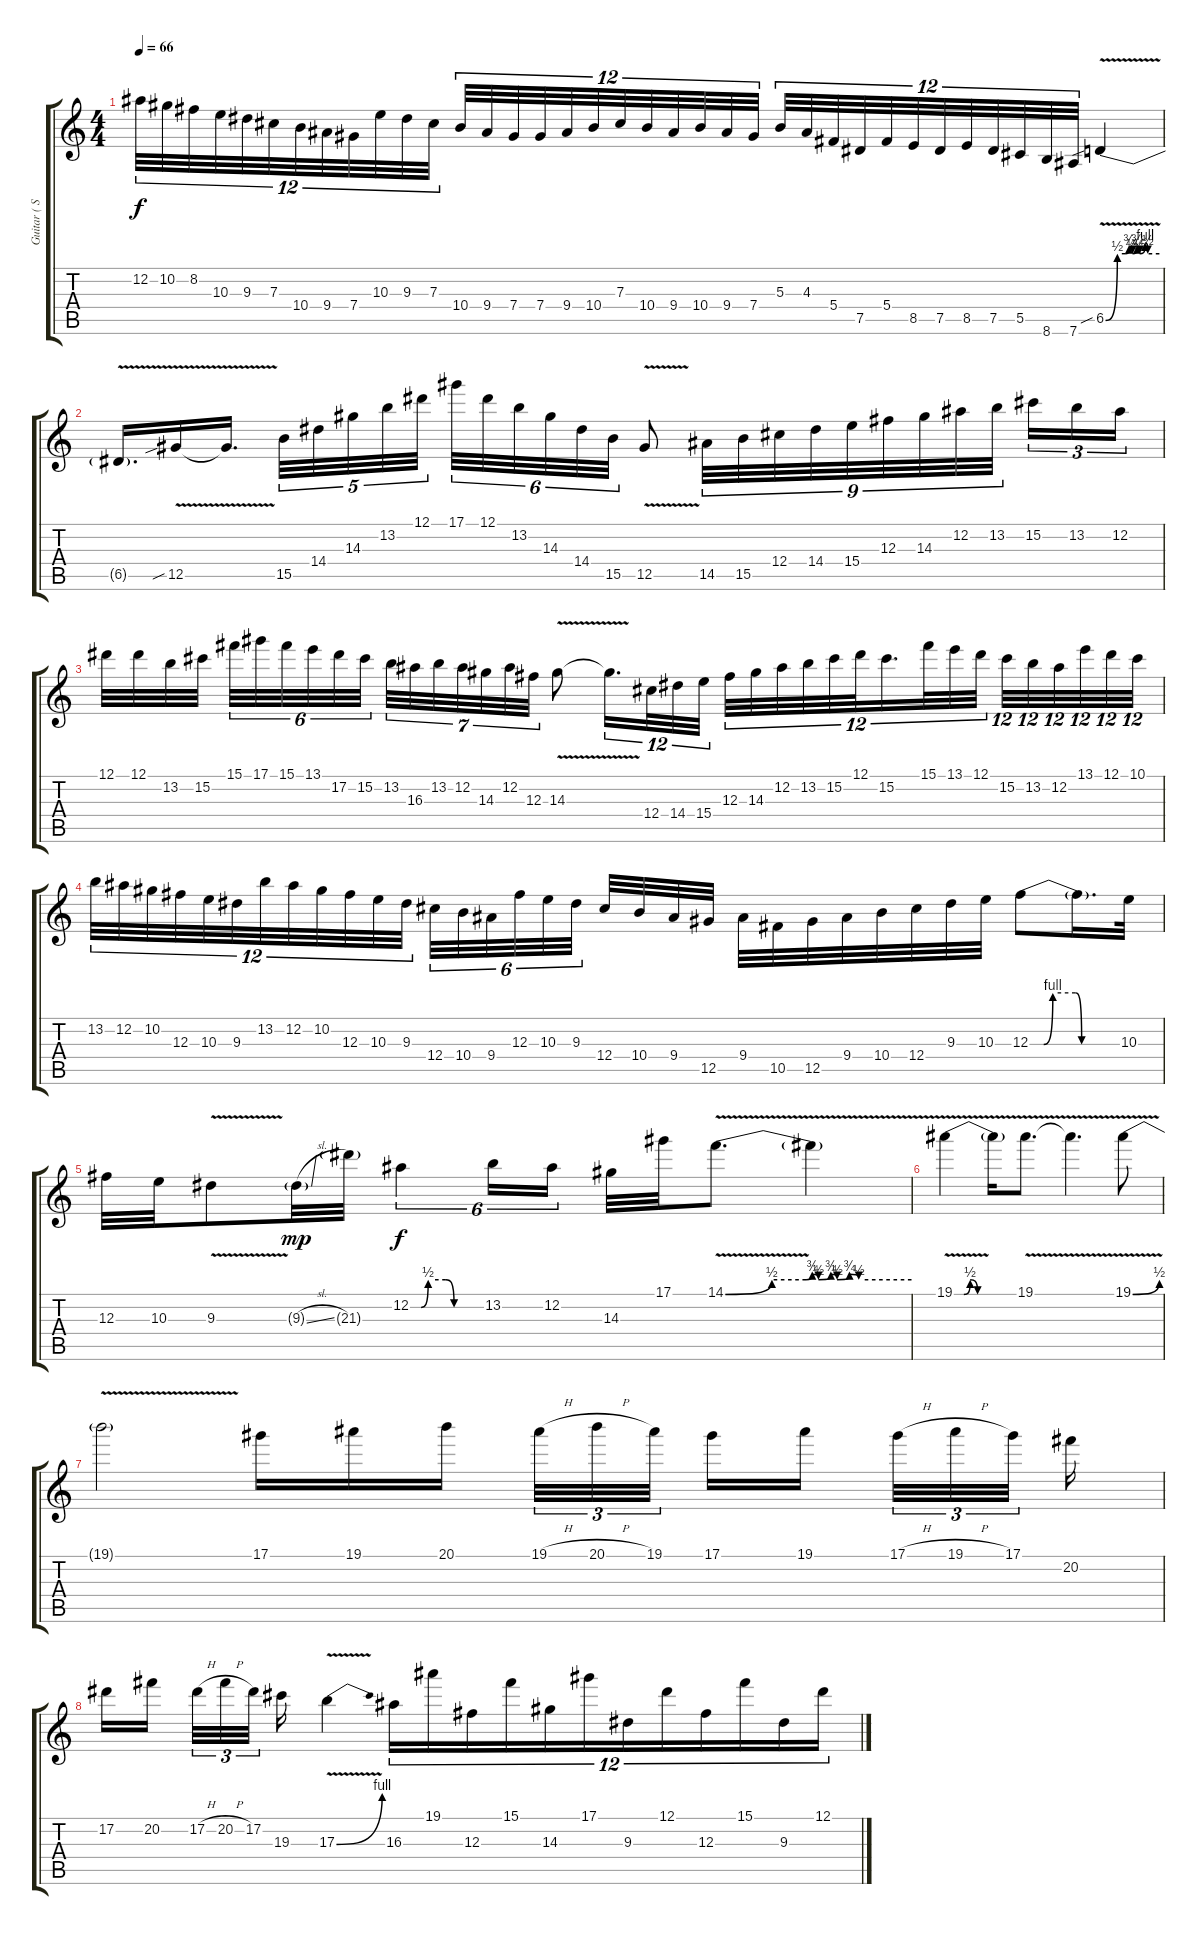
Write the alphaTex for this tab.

\track ("Guitar ( Solo )" "Guitar ( S") {instrument overdrivenguitar}
\staff {score tabs}
\tuning (Eb4 Bb3 Gb3 Db3 Ab2 Eb2) {hide}
\ts (4 4)
\tempo 66
\clef g2
\ks c
12.2.32{tu (12 8) dy f} 10.2.32{tu (12 8)} 8.2.32{tu (12 8)} 10.3.32{tu (12 8)} 9.3.32{tu (12 8)} 7.3.32{tu (12 8)} 10.4.32{tu (12 8)} 9.4.32{tu (12 8)} 7.4.32{tu (12 8)} 10.3.32{tu (12 8)} 9.3.32{tu (12 8)} 7.3.32{tu (12 8)} 10.4.32{tu (12 8)} 9.4.32{tu (12 8)} 7.4.32{tu (12 8)} 7.4.32{tu (12 8)} 9.4.32{tu (12 8)} 10.4.32{tu (12 8)} 7.3.32{tu (12 8)} 10.4.32{tu (12 8)} 9.4.32{tu (12 8)} 10.4.32{tu (12 8)} 9.4.32{tu (12 8)} 7.4.32{tu (12 8)} 5.3.32{tu (12 8)} 4.3.32{tu (12 8)} 5.4.32{tu (12 8)} 7.5.32{tu (12 8)} 5.4.32{tu (12 8)} 8.5.32{tu (12 8)} 7.5.32{tu (12 8)} 8.5.32{tu (12 8)} 7.5.32{tu (12 8)} 5.5.32{tu (12 8)} 8.6.32{tu (12 8)} 7.6.32{tu (12 8)} 6.5{be (custom 0 0 13 2 22 2 26 3 30 2 35 3 38 2 44 4 47 2 60 2) v sib}.4 |
6.5{t}.16{d} 12.5{v sib}.16 12.5{t}.16{d} 15.5.32{tu (5 4)} 14.4.32{tu (5 4)} 14.3.32{tu (5 4)} 13.2.32{tu (5 4)} 12.1.32{tu (5 4)} 17.1.32{tu (6 4)} 12.1.32{tu (6 4)} 13.2.32{tu (6 4)} 14.3.32{tu (6 4)} 14.4.32{tu (6 4)} 15.5.32{tu (6 4)} 12.5{v}.8 14.5.32{tu (9 8)} 15.5.32{tu (9 8)} 12.4.32{tu (9 8)} 14.4.32{tu (9 8)} 15.4.32{tu (9 8)} 12.3.32{tu (9 8)} 14.3.32{tu (9 8)} 12.2.32{tu (9 8)} 13.2.32{tu (9 8)} 15.2.16{tu (3 2)} 13.2.16{tu (3 2)} 12.2.16{tu (3 2)} |
12.1.32 12.1.32 13.2.32 15.2.32 15.1.32{tu (6 4)} 17.1.32{tu (6 4)} 15.1.32{tu (6 4)} 13.1.32{tu (6 4)} 17.2.32{tu (6 4)} 15.2.32{tu (6 4)} 13.2.32{tu (7 4)} 16.3.32{tu (7 4)} 13.2.32{tu (7 4)} 12.2.32{tu (7 4)} 14.3.32{tu (7 4)} 12.2.32{tu (7 4)} 12.3.32{tu (7 4)} 14.3{v}.8 14.3{t}.16{d tu (12 8)} 12.4.32{tu (12 8)} 14.4.32{tu (12 8)} 15.4.32{tu (12 8)} 12.3.32{tu (12 8)} 14.3.32{tu (12 8)} 12.2.32{tu (12 8)} 13.2.32{tu (12 8)} 15.2.32{tu (12 8)} 12.1.32{tu (12 8)} 15.2.16{d tu (12 8)} 15.1.32{tu (12 8)} 13.1.32{tu (12 8)} 12.1.32{tu (12 8)} 15.2.32{tu (12 8)} 13.2.32{tu (12 8)} 12.2.32{tu (12 8)} 13.1.32{tu (12 8)} 12.1.32{tu (12 8)} 10.1.32{tu (12 8)} |
13.2.32{tu (12 8)} 12.2.32{tu (12 8)} 10.2.32{tu (12 8)} 12.3.32{tu (12 8)} 10.3.32{tu (12 8)} 9.3.32{tu (12 8)} 13.2.32{tu (12 8)} 12.2.32{tu (12 8)} 10.2.32{tu (12 8)} 12.3.32{tu (12 8)} 10.3.32{tu (12 8)} 9.3.32{tu (12 8)} 12.4.32{tu (6 4)} 10.4.32{tu (6 4)} 9.4.32{tu (6 4)} 12.3.32{tu (6 4)} 10.3.32{tu (6 4)} 9.3.32{tu (6 4)} 12.4.32 10.4.32 9.4.32 12.5.32 9.4.32 10.5.32 12.5.32 9.4.32 10.4.32 12.4.32 9.3.32 10.3.32 12.3{be (custom 0 0 9 0 15 4 30 4 34 0 45 0 60 0)}.8 12.3{t}.16{d} 10.3.32 |
12.3.32 10.3.32 9.3{v}.8 9.3{sl g}.32{dy mp} 21.3{g}.32 12.2{be (custom 0 0 9 0 15 2 30 2 37 0 45 0 60 0)}.4{tu (6 4) dy f} 13.2.16{tu (6 4)} 12.2.16{tu (6 4)} 14.3.32 17.1.32 14.1{be (custom 0 0 15 2 26 2 28 3 30 2 34 3 36 2 40 3 43 2 60 2) v}.8{d} 14.1{t}.4 |
\section ("" "")
19.1{be (custom 0 0 9 0 15 2 22 0 33 0 45 0 60 0) v}.4 19.1{t}.16 19.1{v}.8{d} 19.1{t}.4{d} 19.1{be (bend 0 0 60 2) v}.8 |
19.1{t}.2 17.1.16 19.1.16 20.1.16 19.1{h}.32{tu (3 2)} 20.1{h}.32{tu (3 2)} 19.1.32{tu (3 2)} 17.1.16 19.1.16 17.1{h}.32{tu (3 2)} 19.1{h}.32{tu (3 2)} 17.1.32{tu (3 2)} 20.2.16 |
17.2.16 20.2.16 17.2{h}.32{tu (3 2)} 20.2{h}.32{tu (3 2)} 17.2.32{tu (3 2)} 19.3.16 17.3{be (bend 0 0 60 4) v}.4 16.3.16{tu (12 8)} 19.1.16{tu (12 8)} 12.3.16{tu (12 8)} 15.1.16{tu (12 8)} 14.3.16{tu (12 8)} 17.1.16{tu (12 8)} 9.3.16{tu (12 8)} 12.1.16{tu (12 8)} 12.3.16{tu (12 8)} 15.1.16{tu (12 8)} 9.3.16{tu (12 8)} 12.1.16{tu (12 8)}
